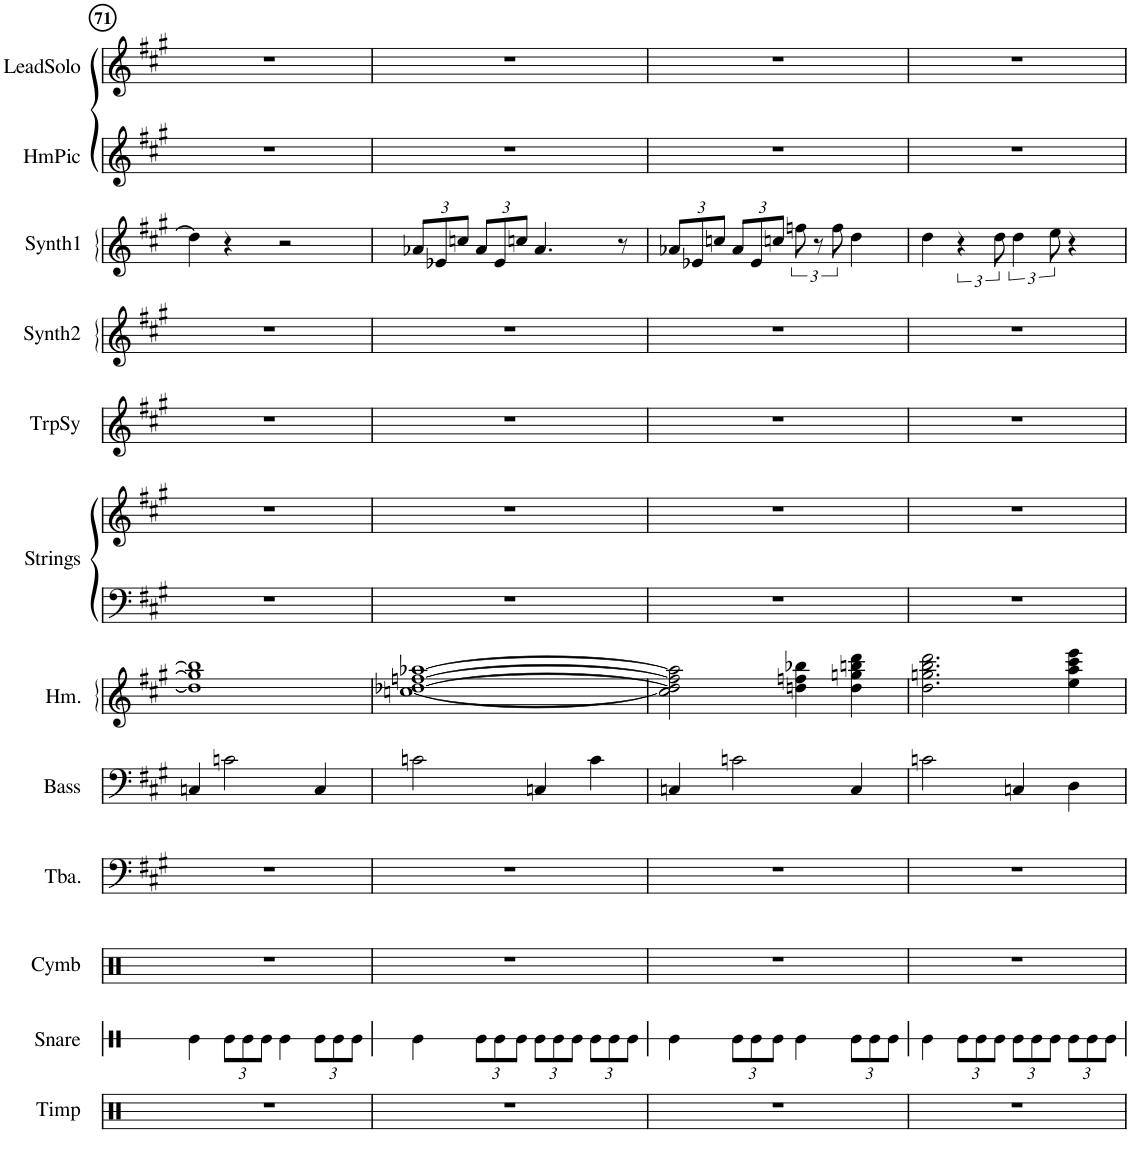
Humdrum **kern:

**kern	**kern	**kern	**kern	**kern	**kern	**kern	**kern	**kern	**kern	**kern	**kern	**kern
*part12	*part11	*part10	*part9	*part8	*part7	*part6	*part6	*part5	*part4	*part3	*part2	*part1
*staff13	*staff12	*staff11	*staff10	*staff9	*staff8	*staff7	*staff6	*staff5	*staff4	*staff3	*staff2	*staff1
*I"Timp	*I"Snare	*I"Cymb	*I"Tuba	*I"Bass	*I"Hm.	*I"Strings	*	*I"TrpSy	*I"Synth2	*I"Synth1	*I"HmPic	*I"LeadSolo
*I'Timp	*I'Snare	*I'Cymb	*I'Tba.	*I'Bass	*I'Hm.	*I'Strings	*	*I'TrpSy	*I'Synth2	*I'Synth1	*I'HmPic	*I'LeadSolo
!!LO:PB:g=z
*clefX	*clefX	*clefX	*clefF4	*clefF4	*clefG2	*clefF4	*clefG2	*clefG2	*clefG2	*clefG2	*clefG2	*clefG2
*	*	*	*	*Trd7c12	*	*	*	*	*	*	*	*
*k[]	*k[]	*k[]	*k[f#c#g#]	*k[f#c#g#]	*k[f#c#g#]	*k[f#c#g#]	*k[f#c#g#]	*k[f#c#g#]	*k[f#c#g#]	*k[f#c#g#]	*k[f#c#g#]	*k[f#c#g#]
*M4/4	*M4/4	*M4/4	*M4/4	*M4/4	*M4/4	*M4/4	*M4/4	*M4/4	*M4/4	*M4/4	*M4/4	*M4/4
=71	=71	=71	=71	=71	=71	=71	=71	=71	=71	=71	=71	=71
1r	4Re\	1r	1r	4Cn/	1dd] 1gg] 1bb]	1r	1r	1r	1r	4dd\]	1r	1r
*	*Xbrackettup	*	*	*	*	*	*	*	*	*	*	*
.	12Re\L	.	.	2cn\	.	.	.	.	.	4r	.	.
.	12Re\	.	.	.	.	.	.	.	.	.	.	.
.	12Re\J	.	.	.	.	.	.	.	.	.	.	.
.	4Re\	.	.	.	.	.	.	.	.	2r	.	.
.	12Re\L	.	.	4C/	.	.	.	.	.	.	.	.
.	12Re\	.	.	.	.	.	.	.	.	.	.	.
.	12Re\J	.	.	.	.	.	.	.	.	.	.	.
=72	=72	=72	=72	=72	=72	=72	=72	=72	=72	=72	=72	=72
*	*	*	*	*	*	*	*	*	*	*Xbrackettup	*	*
1r	4Re\	1r	1r	2cn\	[1ccn [1dd-X [1ffn [1aa-X	1r	1r	1r	1r	12a-X/L	1r	1r
.	.	.	.	.	.	.	.	.	.	12e-X/	.	.
.	.	.	.	.	.	.	.	.	.	12ccn/J	.	.
.	12Re\L	.	.	.	.	.	.	.	.	12a-/L	.	.
.	12Re\	.	.	.	.	.	.	.	.	12e-/	.	.
.	12Re\J	.	.	.	.	.	.	.	.	12ccn/J	.	.
.	12Re\L	.	.	4Cn/	.	.	.	.	.	4.a-/	.	.
.	12Re\	.	.	.	.	.	.	.	.	.	.	.
.	12Re\J	.	.	.	.	.	.	.	.	.	.	.
.	12Re\L	.	.	4c\	.	.	.	.	.	.	.	.
.	12Re\	.	.	.	.	.	.	.	.	.	.	.
.	.	.	.	.	.	.	.	.	.	8r	.	.
.	12Re\J	.	.	.	.	.	.	.	.	.	.	.
=73	=73	=73	=73	=73	=73	=73	=73	=73	=73	=73	=73	=73
1r	4Re\	1r	1r	4Cn/	2cc\] 2dd-\] 2ff\] 2aa-\]	1r	1r	1r	1r	12a-X/L	1r	1r
.	.	.	.	.	.	.	.	.	.	12e-X/	.	.
.	.	.	.	.	.	.	.	.	.	12ccn/J	.	.
.	12Re\L	.	.	2cn\	.	.	.	.	.	12a-/L	.	.
.	12Re\	.	.	.	.	.	.	.	.	12e-/	.	.
.	12Re\J	.	.	.	.	.	.	.	.	12ccn/J	.	.
*	*	*	*	*	*	*	*	*	*	*brackettup	*	*
.	4Re\	.	.	.	4ddn\ 4ffn\ 4bb-X\	.	.	.	.	12ffn\	.	.
.	.	.	.	.	.	.	.	.	.	12r	.	.
.	.	.	.	.	.	.	.	.	.	12ff\	.	.
.	12Re\L	.	.	4C/	4dd\ 4ggn\ 4bbn\ 4ddd\	.	.	.	.	4dd\	.	.
.	12Re\	.	.	.	.	.	.	.	.	.	.	.
.	12Re\J	.	.	.	.	.	.	.	.	.	.	.
=74	=74	=74	=74	=74	=74	=74	=74	=74	=74	=74	=74	=74
1r	4Re\	1r	1r	2cn\	2.dd\ 2.ggn\ 2.bb\ 2.ddd\	1r	1r	1r	1r	4dd\	1r	1r
.	12Re\L	.	.	.	.	.	.	.	.	6r	.	.
.	12Re\	.	.	.	.	.	.	.	.	.	.	.
.	12Re\J	.	.	.	.	.	.	.	.	12dd\	.	.
.	12Re\L	.	.	4Cn/	.	.	.	.	.	6dd\	.	.
.	12Re\	.	.	.	.	.	.	.	.	.	.	.
.	12Re\J	.	.	.	.	.	.	.	.	12ee\	.	.
.	12Re\L	.	.	4D\	4ee\ 4aa\ 4ccc#\ 4eee\	.	.	.	.	4r	.	.
.	12Re\	.	.	.	.	.	.	.	.	.	.	.
.	12Re\J	.	.	.	.	.	.	.	.	.	.	.
=	=	=	=	=	=	=	=	=	=	=	=	=
*-	*-	*-	*-	*-	*-	*-	*-	*-	*-	*-	*-	*-
